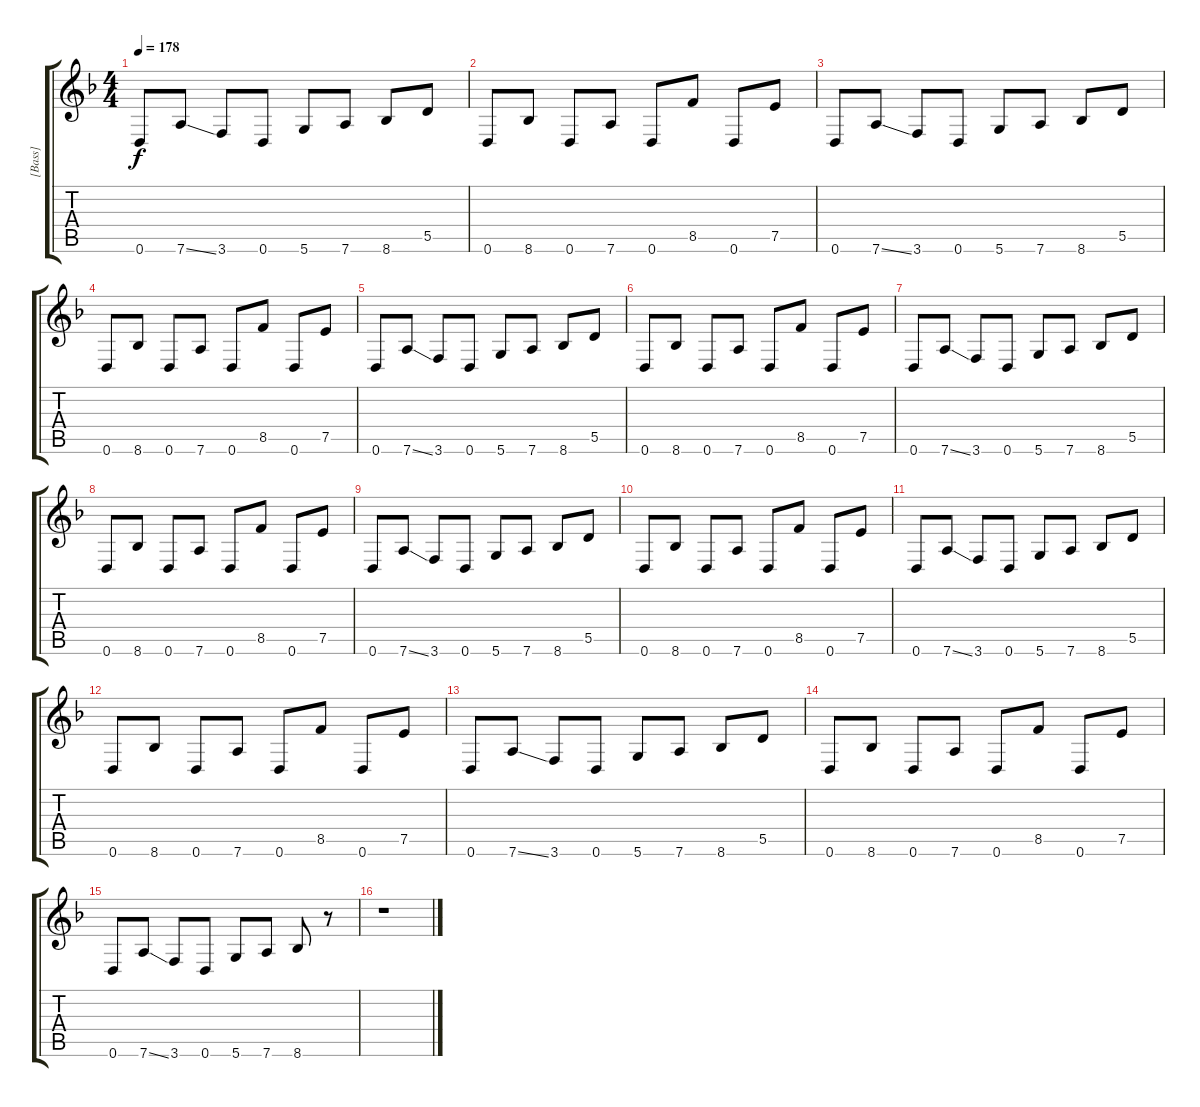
\track ("[Bass]" "[Bass]") {instrument electricbassfinger}
\staff {score tabs}
\tuning (E4 B3 G3 D3 A2 D2) {hide}
\ts (4 4)
\tempo 178
\clef g2
\ks dminor
0.6.8{dy f} 7.6{ss}.8 3.6.8 0.6.8 5.6.8 7.6.8 8.6.8 5.5.8 |
0.6.8 8.6.8 0.6.8 7.6.8 0.6.8 8.5.8 0.6.8 7.5.8 |
0.6.8 7.6{ss}.8 3.6.8 0.6.8 5.6.8 7.6.8 8.6.8 5.5.8 |
0.6.8 8.6.8 0.6.8 7.6.8 0.6.8 8.5.8 0.6.8 7.5.8 |
0.6.8 7.6{ss}.8 3.6.8 0.6.8 5.6.8 7.6.8 8.6.8 5.5.8 |
0.6.8 8.6.8 0.6.8 7.6.8 0.6.8 8.5.8 0.6.8 7.5.8 |
0.6.8 7.6{ss}.8 3.6.8 0.6.8 5.6.8 7.6.8 8.6.8 5.5.8 |
0.6.8 8.6.8 0.6.8 7.6.8 0.6.8 8.5.8 0.6.8 7.5.8 |
0.6.8 7.6{ss}.8 3.6.8 0.6.8 5.6.8 7.6.8 8.6.8 5.5.8 |
0.6.8 8.6.8 0.6.8 7.6.8 0.6.8 8.5.8 0.6.8 7.5.8 |
0.6.8 7.6{ss}.8 3.6.8 0.6.8 5.6.8 7.6.8 8.6.8 5.5.8 |
0.6.8 8.6.8 0.6.8 7.6.8 0.6.8 8.5.8 0.6.8 7.5.8 |
0.6.8 7.6{ss}.8 3.6.8 0.6.8 5.6.8 7.6.8 8.6.8 5.5.8 |
0.6.8 8.6.8 0.6.8 7.6.8 0.6.8 8.5.8 0.6.8 7.5.8 |
0.6.8 7.6{ss}.8 3.6.8 0.6.8 5.6.8 7.6.8 8.6.8 r.8 |
r.1
